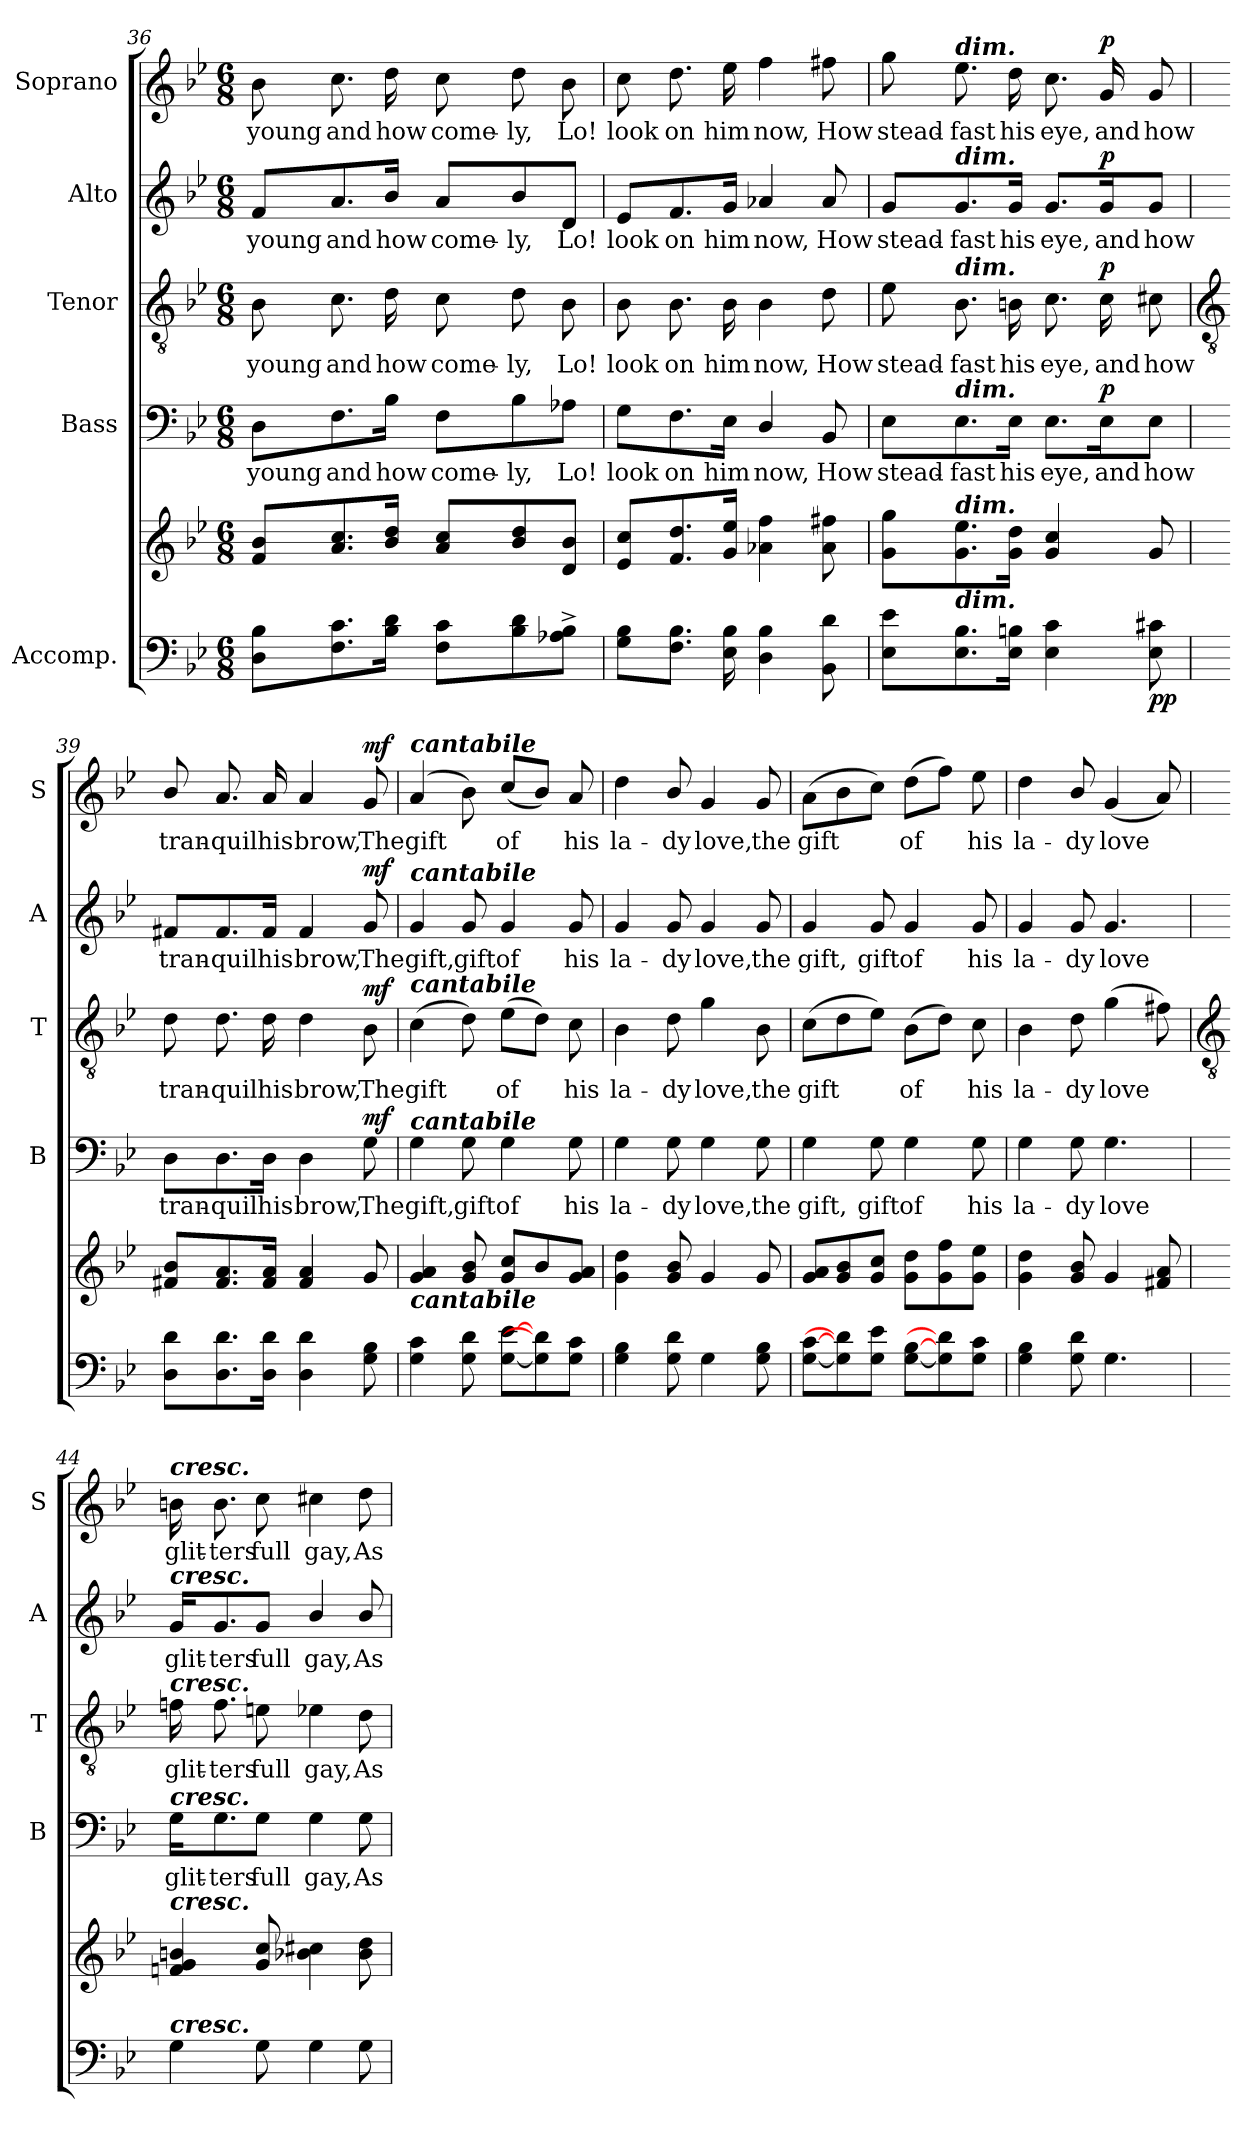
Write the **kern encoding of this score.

**kern	**kern	**dynam	**kern	**text	**dynam	**kern	**text	**dynam	**kern	**text	**dynam	**kern	**text	**dynam
*part5	*part5	*part5	*part4	*part4	*part4	*part3	*part3	*part3	*part2	*part2	*part2	*part1	*part1	*part1
*staff6	*staff5	*staff5/6	*staff4	*staff4	*staff4	*staff3	*staff3	*staff3	*staff2	*staff2	*staff2	*staff1	*staff1	*staff1
*I"Accomp.	*	*	*I"Bass	*	*	*I"Tenor	*	*	*I"Alto	*	*	*I"Soprano	*	*
*	*	*	*I'B	*	*	*I'T	*	*	*I'A	*	*	*I'S	*	*
!!LO:LB:g=z
*clefF4	*clefG2	*	*clefF4	*	*	*clefGv2	*	*	*clefG2	*	*	*clefG2	*	*
*k[b-e-]	*k[b-e-]	*	*k[b-e-]	*	*	*k[b-e-]	*	*	*k[b-e-]	*	*	*k[b-e-]	*	*
*B-:	*B-:	*	*B-:	*	*	*B-:	*	*	*B-:	*	*	*B-:	*	*
*M6/8	*M6/8	*	*M6/8	*	*	*M6/8	*	*	*M6/8	*	*	*M6/8	*	*
=36	=36	=36	=36	=36	=36	=36	=36	=36	=36	=36	=36	=36	=36	=36
!	!	!	!	!LO:LY:b	!	!	!LO:LY:b	!	!	!LO:LY:b	!	!	!LO:LY:b	!
8D 8B-L	8f 8b-L	.	8D\L	young	.	8B-	young	.	8f/L	young	.	8b-	young	.
!	!	!	!	!LO:LY:b	!	!	!LO:LY:b	!	!	!LO:LY:b	!	!	!LO:LY:b	!
8.F 8.c	8.a 8.cc	.	8.F\	and	.	8.c	and	.	8.a/	and	.	8.cc	and	.
!	!	!	!	!LO:LY:b	!	!	!LO:LY:b	!	!	!LO:LY:b	!	!	!LO:LY:b	!
16B- 16dJ	16b- 16ddJ	.	16B-\Jk	how	.	16d	how	.	16b-/Jk	how	.	16dd	how	.
!	!	!	!	!LO:LY:b	!	!	!LO:LY:b	!	!	!LO:LY:b	!	!	!LO:LY:b	!
8F 8cL	8a 8ccL	.	8F\L	come-	.	8c	come-	.	8a/L	come-	.	8cc	come-	.
!	!	!	!	!LO:LY:b	!	!	!LO:LY:b	!	!	!LO:LY:b	!	!	!LO:LY:b	!
8B- 8d	8b- 8dd	.	8B-\	-ly,	.	8d	-ly,	.	8b-/	-ly,	.	8dd	-ly,	.
!	!	!	!	!LO:LY:b	!	!	!LO:LY:b	!	!	!LO:LY:b	!	!	!LO:LY:b	!
8A-X^ 8B-^J	8d 8b-J	.	8A-X\J	Lo!	.	8B-	Lo!	.	8d/J	Lo!	.	8b-	Lo!	.
=37	=37	=37	=37	=37	=37	=37	=37	=37	=37	=37	=37	=37	=37	=37
!	!	!	!	!LO:LY:b	!	!	!LO:LY:b	!	!	!LO:LY:b	!	!	!LO:LY:b	!
8G 8B-L	8e- 8ccL	.	8G\L	look	.	8B-	look	.	8e-/L	look	.	8cc	look	.
!	!	!	!	!LO:LY:b	!	!	!LO:LY:b	!	!	!LO:LY:b	!	!	!LO:LY:b	!
8.F 8.B-J	8.f 8.dd	.	8.F\	on	.	8.B-	on	.	8.f/	on	.	8.dd	on	.
!	!	!	!	!LO:LY:b	!	!	!LO:LY:b	!	!	!LO:LY:b	!	!	!LO:LY:b	!
16E- 16B-	16g 16ee-J	.	16E-\Jk	him	.	16B-	him	.	16g/Jk	him	.	16ee-	him	.
!	!	!	!	!LO:LY:b	!	!	!LO:LY:b	!	!	!LO:LY:b	!	!	!LO:LY:b	!
4D 4B-	4a-X 4ff	.	4D/	now,	.	4B-	now,	.	4a-X/	now,	.	4ff	now,	.
!	!	!	!	!LO:LY:b	!	!	!LO:LY:b	!	!	!LO:LY:b	!	!	!LO:LY:b	!
8BB- 8d	8a- 8ff#X	.	8BB-	How	.	8d	How	.	8a-	How	.	8ff#X	How	.
=38	=38	=38	=38	=38	=38	=38	=38	=38	=38	=38	=38	=38	=38	=38
!	!	!	!	!LO:LY:b	!	!	!LO:LY:b	!	!	!LO:LY:b	!	!	!LO:LY:b	!
8E- 8e-L	8g 8ggL	.	8E-\L	stead-	.	8e-	stead-	.	8g/L	stead-	.	8gg	stead-	.
!	!	!	!	!	!	!	!	!	!	!	!	!LO:TX:a:Bi:t=dim.	!	!
!	!	!	!	!	!	!	!	!	!LO:TX:a:Bi:t=dim.	!	!	!	!	!
!	!	!	!	!	!	!LO:TX:a:Bi:t=dim.	!	!	!	!	!	!	!	!
!	!	!	!LO:TX:a:Bi:t=dim.	!	!	!	!	!	!	!	!	!	!	!
!	!LO:TX:a:Bi:t=dim.	!	!	!	!	!	!	!	!	!	!	!	!	!
!LO:TX:a:Bi:t=dim.	!	!	!	!	!	!	!	!	!	!	!	!	!	!
!	!	!	!	!LO:LY:b	!	!	!LO:LY:b	!	!	!LO:LY:b	!	!	!LO:LY:b	!
8.E- 8.B-	8.g 8.ee-	.	8.E-\	-fast	.	8.B-	-fast	.	8.g/	-fast	.	8.ee-	-fast	.
!	!	!	!	!LO:LY:b	!	!	!LO:LY:b	!	!	!LO:LY:b	!	!	!LO:LY:b	!
16E- 16BnJ	16g 16ddJ	.	16E-\Jk	his	.	16Bn	his	.	16g/Jk	his	.	16dd	his	.
!	!	!	!	!LO:LY:b	!	!	!LO:LY:b	!	!	!LO:LY:b	!	!	!LO:LY:b	!
4E- 4c	4g 4cc	.	8.E-\L	eye,	.	8.c	eye,	.	8.g/L	eye,	.	8.cc	eye,	.
!	!	!	!	!LO:LY:b	!LO:DY:b	!	!LO:LY:b	!LO:DY:b	!	!LO:LY:b	!LO:DY:b	!	!LO:LY:b	!LO:DY:b
.	.	.	16E-\K	and	p	16c	and	p	16g/K	and	p	16g	and	p
!	!	!LO:DY:b=2	!	!LO:LY:b	!	!	!LO:LY:b	!	!	!LO:LY:b	!	!	!LO:LY:b	!
!	!	!LO:DY:n=1:b	!	!	!	!	!	!	!	!	!	!	!	!
8E- 8c#X	8g	p p	8E-\J	how	.	8c#X	how	.	8g/J	how	.	8g	how	.
!!LO:LB:g=z
=39	=39	=39	=39	=39	=39	=39	=39	=39	=39	=39	=39	=39	=39	=39
*	*	*	*	*	*	*clefGv2	*	*	*	*	*	*	*	*
!	!	!	!	!LO:LY:b	!	!	!LO:LY:b	!	!	!LO:LY:b	!	!	!LO:LY:b	!
8D 8dL	8f#X/ 8b-/L	.	8D\L	tran-	.	8d	tran-	.	8f#X/L	tran-	.	8b-/	tran-	.
!	!	!	!	!LO:LY:b	!	!	!LO:LY:b	!	!	!LO:LY:b	!	!	!LO:LY:b	!
8.D 8.d	8.f# 8.a	.	8.D\	-quil	.	8.d	-quil	.	8.f#/	-quil	.	8.a	-quil	.
!	!	!	!	!LO:LY:b	!	!	!LO:LY:b	!	!	!LO:LY:b	!	!	!LO:LY:b	!
16D 16dJ	16f# 16aJ	.	16D\Jk	his	.	16d	his	.	16f#/Jk	his	.	16a	his	.
!	!	!	!	!LO:LY:b	!	!	!LO:LY:b	!	!	!LO:LY:b	!	!	!LO:LY:b	!
4D 4d	4f# 4a	.	4D	brow,	.	4d	brow,	.	4f#	brow,	.	4a	brow,	.
!	!	!LO:DY:b=2	!	!LO:LY:b	!	!	!LO:LY:b	!	!	!LO:LY:b	!	!	!LO:LY:b	!
!	!	!LO:DY:n=1:b	!	!	!LO:DY:b	!	!	!LO:DY:b	!	!	!LO:DY:b	!	!	!LO:DY:b
8G 8B-	8g	mf mf	8G	The	mf	8B-	The	mf	8g	The	mf	8g	The	mf
=40	=40	=40	=40	=40	=40	=40	=40	=40	=40	=40	=40	=40	=40	=40
!	!	!	!	!	!	!	!	!	!	!	!	!LO:TX:a:Bi:t=cantabile	!	!
!	!	!	!	!	!	!	!	!	!LO:TX:a:Bi:t=cantabile	!	!	!	!	!
!	!	!	!	!	!	!LO:TX:a:Bi:t=cantabile	!	!	!	!	!	!	!	!
!	!	!	!LO:TX:a:Bi:t=cantabile	!	!	!	!	!	!	!	!	!	!	!
!	!LO:TX:b:Bi:t=cantabile	!	!	!	!	!	!	!	!	!	!	!	!	!
!	!	!	!	!LO:LY:b	!	!	!LO:LY:b	!	!	!LO:LY:b	!	!	!LO:LY:b	!
4G 4c	4g 4a	.	4G	gift,	.	(>4c	gift	.	4g	gift,	.	(<4a	gift	.
!	!	!	!	!LO:LY:b	!	!	!	!	!	!LO:LY:b	!	!	!	!
8G 8d	8g 8b-	.	8G	gift	.	8d)	.	.	8g	gift	.	8b-)	.	.
!	!	!	!	!LO:LY:b	!	!	!LO:LY:b	!	!	!LO:LY:b	!	!	!LO:LY:b	!
[8G [8e-L	8g 8ccL	.	4G	of	.	(>8e-L	of	.	4g	of	.	(>8ccL	of	.
8G] 8d]	8b-/	.	.	.	.	8dJ)	.	.	.	.	.	8b-/J)	.	.
!	!	!	!	!LO:LY:b	!	!	!LO:LY:b	!	!	!LO:LY:b	!	!	!LO:LY:b	!
8G 8cJ	8g 8aJ	.	8G	his	.	8c	his	.	8g	his	.	8a	his	.
=41	=41	=41	=41	=41	=41	=41	=41	=41	=41	=41	=41	=41	=41	=41
!	!	!	!	!LO:LY:b	!	!	!LO:LY:b	!	!	!LO:LY:b	!	!	!LO:LY:b	!
4G 4B-	4g 4dd	.	4G	la-	.	4B-	la-	.	4g	la-	.	4dd	la-	.
!	!	!	!	!LO:LY:b	!	!	!LO:LY:b	!	!	!LO:LY:b	!	!	!LO:LY:b	!
8G 8d	8g/ 8b-/	.	8G	-dy	.	8d	-dy	.	8g	-dy	.	8b-/	-dy	.
!	!	!	!	!LO:LY:b	!	!	!LO:LY:b	!	!	!LO:LY:b	!	!	!LO:LY:b	!
4G	4g	.	4G	love,	.	4g	love,	.	4g	love,	.	4g	love,	.
!	!	!	!	!LO:LY:b	!	!	!LO:LY:b	!	!	!LO:LY:b	!	!	!LO:LY:b	!
8G 8B-	8g	.	8G	the	.	8B-	the	.	8g	the	.	8g	the	.
=42	=42	=42	=42	=42	=42	=42	=42	=42	=42	=42	=42	=42	=42	=42
!	!	!	!	!LO:LY:b	!	!	!LO:LY:b	!	!	!LO:LY:b	!	!	!LO:LY:b	!
[8G [8cL	8g 8aL	.	4G	gift,	.	(>8cL	gift	.	4g	gift,	.	(>8aL	gift	.
8G] 8d]	8g 8b-	.	.	.	.	8d	.	.	.	.	.	8b-	.	.
!	!	!	!	!LO:LY:b	!	!	!	!	!	!LO:LY:b	!	!	!	!
8G 8e-J	8g 8ccJ	.	8G	gift	.	8e-J)	.	.	8g	gift	.	8ccJ)	.	.
!	!	!	!	!LO:LY:b	!	!	!LO:LY:b	!	!	!LO:LY:b	!	!	!LO:LY:b	!
[8G [8B-L	8g 8ddL	.	4G	of	.	(>8B-L	of	.	4g	of	.	(>8ddL	of	.
8G] 8d]	8g 8ff	.	.	.	.	8dJ)	.	.	.	.	.	8ffJ)	.	.
!	!	!	!	!LO:LY:b	!	!	!LO:LY:b	!	!	!LO:LY:b	!	!	!LO:LY:b	!
8G 8cJ	8g 8ee-J	.	8G	his	.	8c	his	.	8g	his	.	8ee-	his	.
=43	=43	=43	=43	=43	=43	=43	=43	=43	=43	=43	=43	=43	=43	=43
!	!	!	!	!LO:LY:b	!	!	!LO:LY:b	!	!	!LO:LY:b	!	!	!LO:LY:b	!
4G 4B-	4g 4dd	.	4G	la-	.	4B-	la-	.	4g	la-	.	4dd	la-	.
!	!	!	!	!LO:LY:b	!	!	!LO:LY:b	!	!	!LO:LY:b	!	!	!LO:LY:b	!
8G 8d	8g/ 8b-/	.	8G	-dy	.	8d	-dy	.	8g	-dy	.	8b-/	-dy	.
!	!	!	!	!LO:LY:b	!	!	!LO:LY:b	!	!	!LO:LY:b	!	!	!LO:LY:b	!
4.G	4g	.	4.G	love	.	(>4g	love	.	4.g	love	.	(<4g	love	.
.	8f#X 8a	.	.	.	.	8f#X)	.	.	.	.	.	8a)	.	.
!!LO:LB:g=z
=44	=44	=44	=44	=44	=44	=44	=44	=44	=44	=44	=44	=44	=44	=44
*	*	*	*	*	*	*clefGv2	*	*	*	*	*	*	*	*
!	!	!	!	!	!	!	!	!	!	!	!	!LO:TX:a:Bi:t=cresc.	!	!
!	!	!	!	!	!	!	!	!	!LO:TX:a:Bi:t=cresc.	!	!	!	!	!
!	!	!	!	!	!	!LO:TX:a:Bi:t=cresc.	!	!	!	!	!	!	!	!
!	!	!	!LO:TX:a:Bi:t=cresc.	!	!	!	!	!	!	!	!	!	!	!
!	!LO:TX:a:Bi:t=cresc.	!	!	!	!	!	!	!	!	!	!	!	!	!
!LO:TX:a:Bi:t=cresc.	!	!	!	!	!	!	!	!	!	!	!	!	!	!
!	!	!	!	!LO:LY:b	!	!	!LO:LY:b	!	!	!LO:LY:b	!	!	!LO:LY:b	!
4G	4fn 4g 4bn	.	16G\KL	glit-	.	16fn	glit-	.	16g/KL	glit-	.	16bn	glit-	.
!	!	!	!	!LO:LY:b	!	!	!LO:LY:b	!	!	!LO:LY:b	!	!	!LO:LY:b	!
.	.	.	8.G\	-ters	.	8.f	-ters	.	8.g/	-ters	.	8.b	-ters	.
!	!	!	!	!LO:LY:b	!	!	!LO:LY:b	!	!	!LO:LY:b	!	!	!LO:LY:b	!
8G	8g 8cc	.	8G\J	full	.	8en	full	.	8g/J	full	.	8cc	full	.
!	!	!	!	!LO:LY:b	!	!	!LO:LY:b	!	!	!LO:LY:b	!	!	!LO:LY:b	!
4G	4b-X 4cc#X	.	4G	gay,	.	4e-X	gay,	.	4b-/	gay,	.	4cc#X	gay,	.
!	!	!	!	!LO:LY:b	!	!	!LO:LY:b	!	!	!LO:LY:b	!	!	!LO:LY:b	!
8G	8b- 8dd	.	8G	As	.	8d	As	.	8b-/	As	.	8dd	As	.
=	=	=	=	=	=	=	=	=	=	=	=	=	=	=
*-	*-	*-	*-	*-	*-	*-	*-	*-	*-	*-	*-	*-	*-	*-
